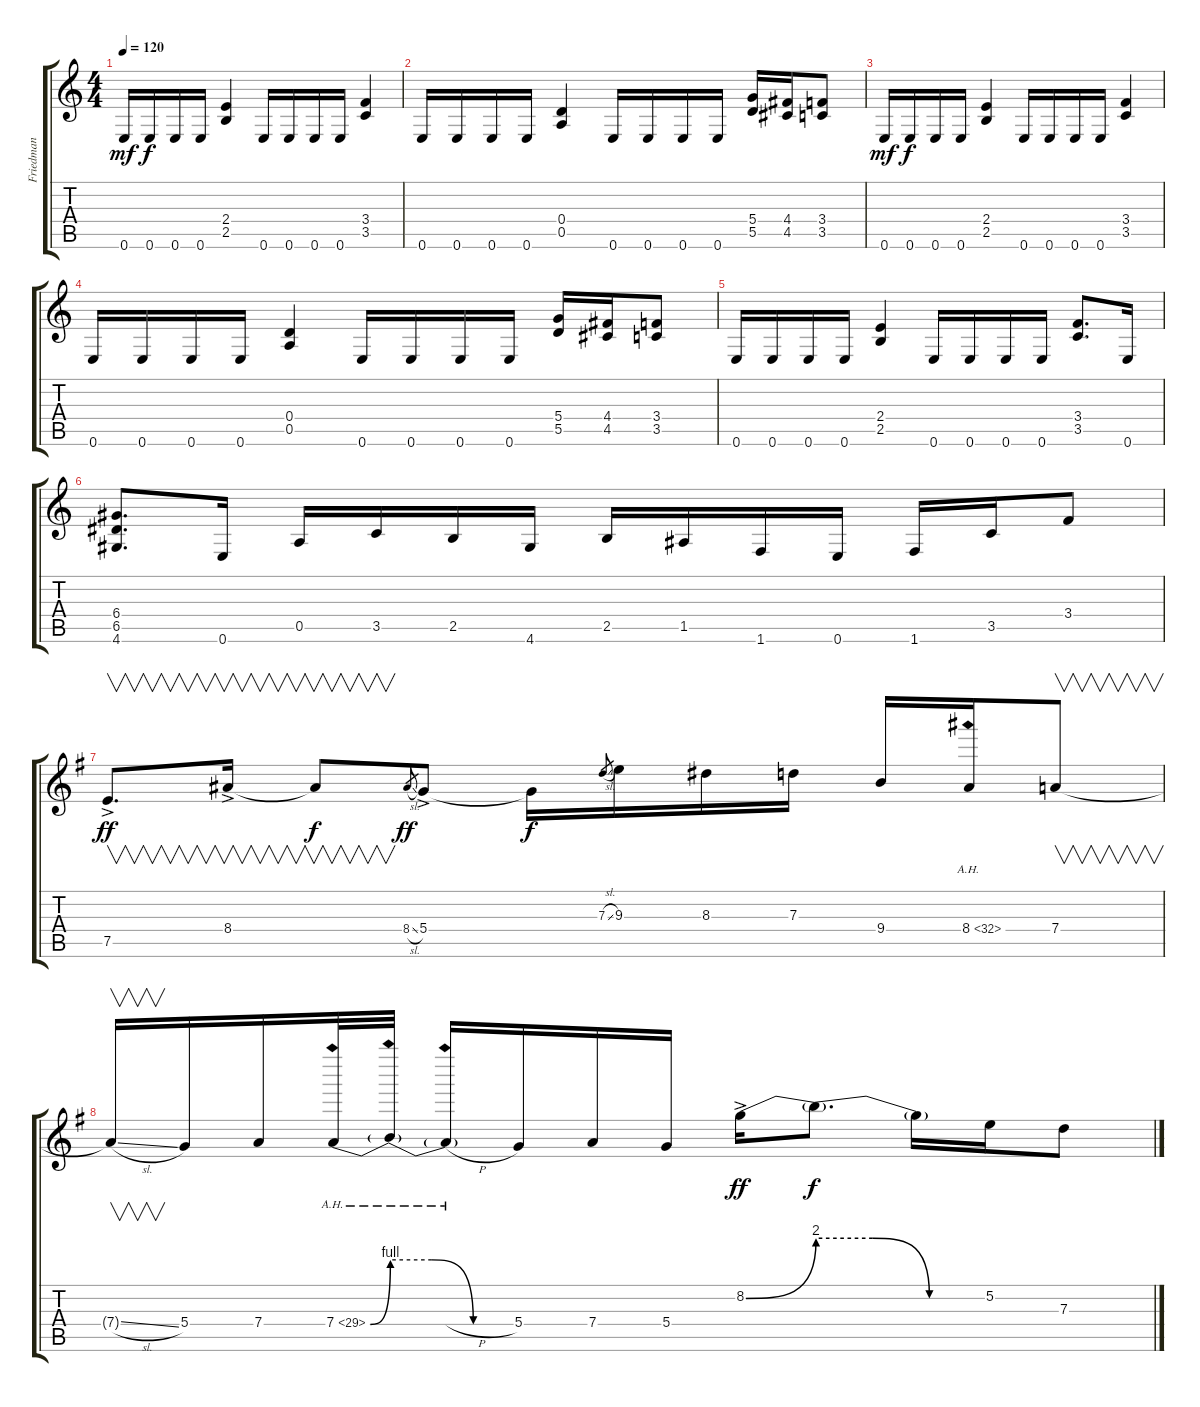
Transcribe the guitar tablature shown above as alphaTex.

\track ("Friedman" "Friedman") {instrument distortionguitar}
\staff {score tabs}
\tuning (E4 B3 G3 D3 A2 E2) {hide}
\ts (4 4)
\tempo 120
\clef g2
\ks c
0.6.16{dy mf} 0.6.16{dy f} 0.6.16 0.6.16 (2.4 2.5).4 0.6.16 0.6.16 0.6.16 0.6.16 (3.4 3.5).4 |
0.6.16 0.6.16 0.6.16 0.6.16 (0.4 0.5).4 0.6.16 0.6.16 0.6.16 0.6.16 (5.4 5.5).16 (4.4 4.5).16 (3.4 3.5).8 |
0.6.16{dy mf} 0.6.16{dy f} 0.6.16 0.6.16 (2.4 2.5).4 0.6.16 0.6.16 0.6.16 0.6.16 (3.4 3.5).4 |
0.6.16 0.6.16 0.6.16 0.6.16 (0.4 0.5).4 0.6.16 0.6.16 0.6.16 0.6.16 (5.4 5.5).16 (4.4 4.5).16 (3.4 3.5).8 |
0.6.16 0.6.16 0.6.16 0.6.16 (2.4 2.5).4 0.6.16 0.6.16 0.6.16 0.6.16 (3.4 3.5).8{d} 0.6.16 |
(6.4 6.5 4.6).8{d} 0.6.16 0.5.16 3.5.16 2.5.16 4.6.16 2.5.16 1.5.16 1.6.16 0.6.16 1.6.16 3.5.16 3.4.8 |
\ks g
7.5{ac}.8{v d dy ff} 8.4{ac}.16{v} 8.4{t}.8{v dy f} 8.4{sl}.8{gr dy ff} 5.4{ac}.8 5.4{t}.16{dy f} 7.3{sl}.8{gr} 9.3.16 8.3.16 7.3.16 9.4.16 8.4{ah 24}.16 7.4.8{v} |
7.4{sl t}.16{v} 5.4.16 7.4.16 7.4{be (bend 0 0 60 4) ah 22}.32 7.4{be (custom 0 4 20 4 40 0 60 0) ah 22 t}.32 7.4{ah 22 h t}.16 5.4.16 7.4.16 5.4.16 8.2{be (bend 0 0 60 8) ac}.16{dy ff} 8.2{be (custom 0 8 20 8 40 0 60 0) t}.8{d dy f} 8.2{t}.16 5.2.16 7.3.8
